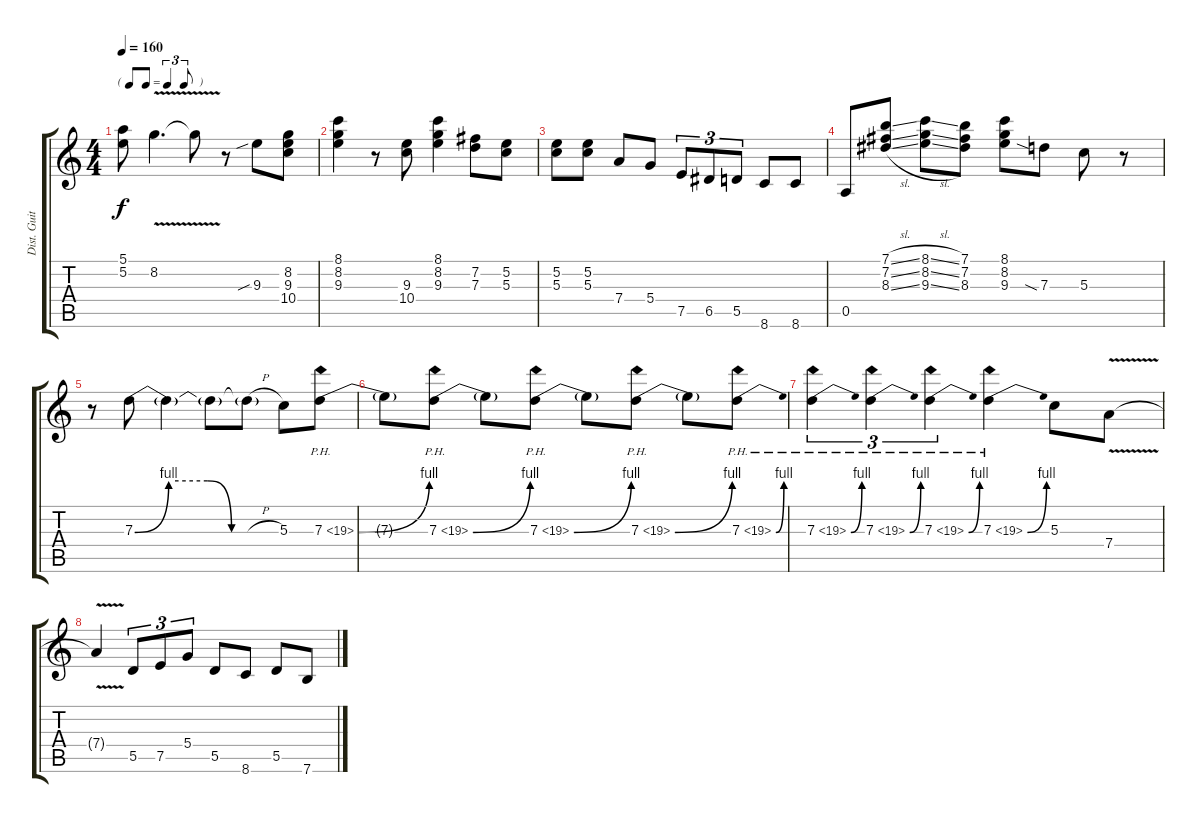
\track ("Dist. Guitar 2" "Dist. Guit") {instrument overdrivenguitar}
\staff {score tabs}
\tuning (E4 B3 G3 D3 A2 E2) {hide}
\ts (4 4)
\tf triplet8th
\tempo 160
\clef g2
\ks c
(5.1 5.2).8{dy f} 8.2{v}.4{d} 8.2{t}.8 r.8 9.3{sib}.8 (8.2 9.3 10.4).8 |
(8.1 8.2 9.3).4 r.8 (9.3 10.4).8 (8.1 8.2 9.3).4 (7.2 7.3).8 (5.2 5.3).8 |
(5.2 5.3).8 (5.2 5.3).8 7.4.8 5.4.8 7.5.8{tu (3 2)} 6.5.8{tu (3 2)} 5.5.8{tu (3 2)} 8.6.8 8.6.8 |
0.5.8 (7.1{sl} 7.2{sl} 8.3{sl}).8 (8.1{sl} 8.2{sl} 9.3{sl}).8 (7.1 7.2 8.3).8 (8.1 8.2 9.3).8 7.3{sia}.8 5.3.8 r.8{volume 0} |
r.8 7.3{be (custom 0 0 14 4 30 4 40 0 60 0)}.8 7.3{t}.4 7.3{t}.8 7.3{h t}.8 5.3.8 7.3{be (bend 0 0 60 4) ph 12}.8 |
7.3{t}.8 7.3{be (bend 0 0 60 4) ph 12}.8 7.3{t}.8 7.3{be (bend 0 0 60 4) ph 12}.8 7.3{t}.8 7.3{be (bend 0 0 60 4) ph 12}.8 7.3{t}.8 7.3{be (bend 0 0 60 4) ph 12}.8 |
7.3{be (bend 0 0 60 4) ph 12}.4{tu (3 2)} 7.3{be (bend 0 0 60 4) ph 12}.4{tu (3 2)} 7.3{be (bend 0 0 60 4) ph 12}.4{tu (3 2)} 7.3{be (bend 0 0 60 4) ph 12}.4 5.3.8 7.4{v}.8 |
7.4{t}.4 5.5.8{tu (3 2)} 7.5.8{tu (3 2)} 5.4.8{tu (3 2)} 5.5.8 8.6.8 5.5.8 7.6.8
